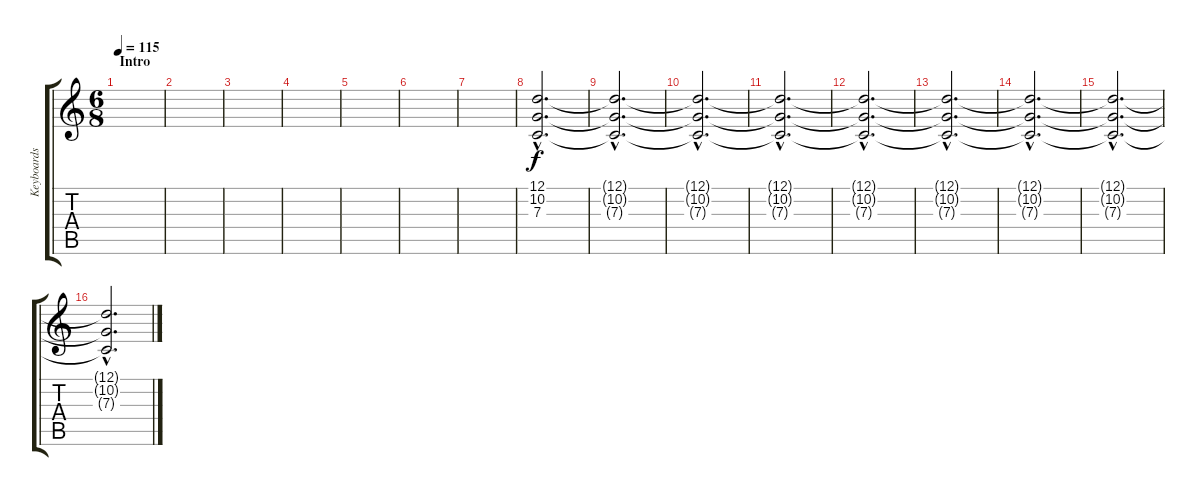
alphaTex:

\track ("Keyboards II" "Keyboards ") {instrument synthstrings1}
\staff {score tabs}
\tuning (D4 A3 F3 C3 G2 C2) {hide}
\ts (6 8)
\section ("" "Intro")
\tempo 115
\clef g2
\ks c
|
|
|
|
|
|
|
(12.1{hac} 10.2{hac} 7.3{hac}).2{d volume 4 instrument pad7halo} |
(12.1{hac t} 10.2{hac t} 7.3{hac t}).2{d dy f} |
(12.1{hac t} 10.2{hac t} 7.3{hac t}).2{d} |
(12.1{hac t} 10.2{hac t} 7.3{hac t}).2{d} |
(12.1{hac t} 10.2{hac t} 7.3{hac t}).2{d volume 0} |
(12.1{hac t} 10.2{hac t} 7.3{hac t}).2{d} |
(12.1{hac t} 10.2{hac t} 7.3{hac t}).2{d} |
(12.1{hac t} 10.2{hac t} 7.3{hac t}).2{d} |
(12.1{hac t} 10.2{hac t} 7.3{hac t}).2{d}
